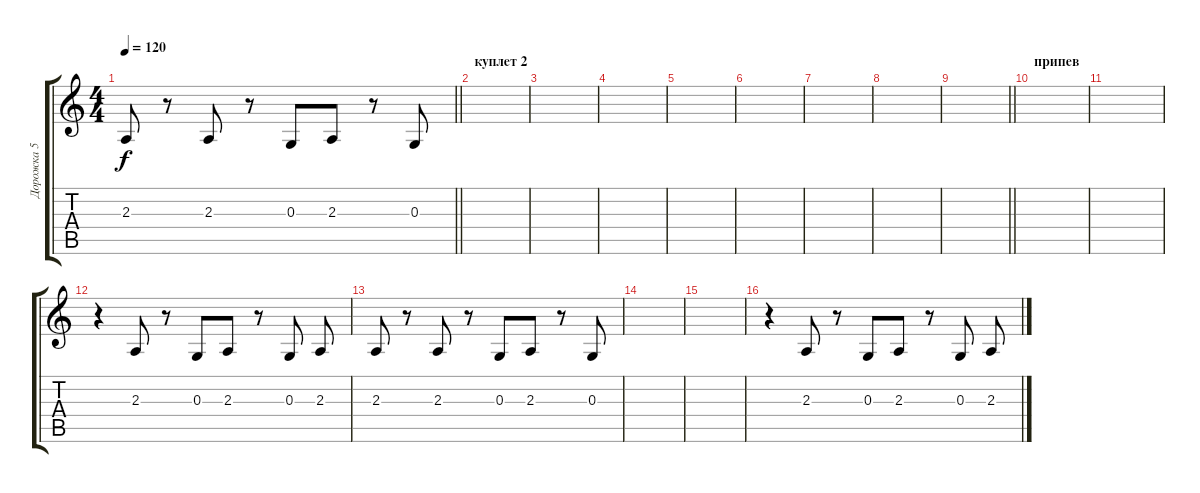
\track ("Дорожка 5" "Дорожка 5") {mute instrument tuba}
\staff {score tabs}
\tuning (E4 B3 G3 D3 A2 E2) {hide}
\ts (4 4)
\tempo 120
\clef g2
\barLineRight lightlight
\ks c
2.3.8{dy f} r.8 2.3.8 r.8 0.3.8 2.3.8 r.8 0.3.8 |
\section ("" "куплет 2")
|
|
|
|
|
|
|
\barLineRight lightlight
|
\section ("" "припев")
|
|
r.4 2.3.8 r.8 0.3.8 2.3.8 r.8 0.3.8 2.3.8 |
2.3.8 r.8 2.3.8 r.8 0.3.8 2.3.8 r.8 0.3.8 |
|
|
r.4 2.3.8 r.8 0.3.8 2.3.8 r.8 0.3.8 2.3.8
